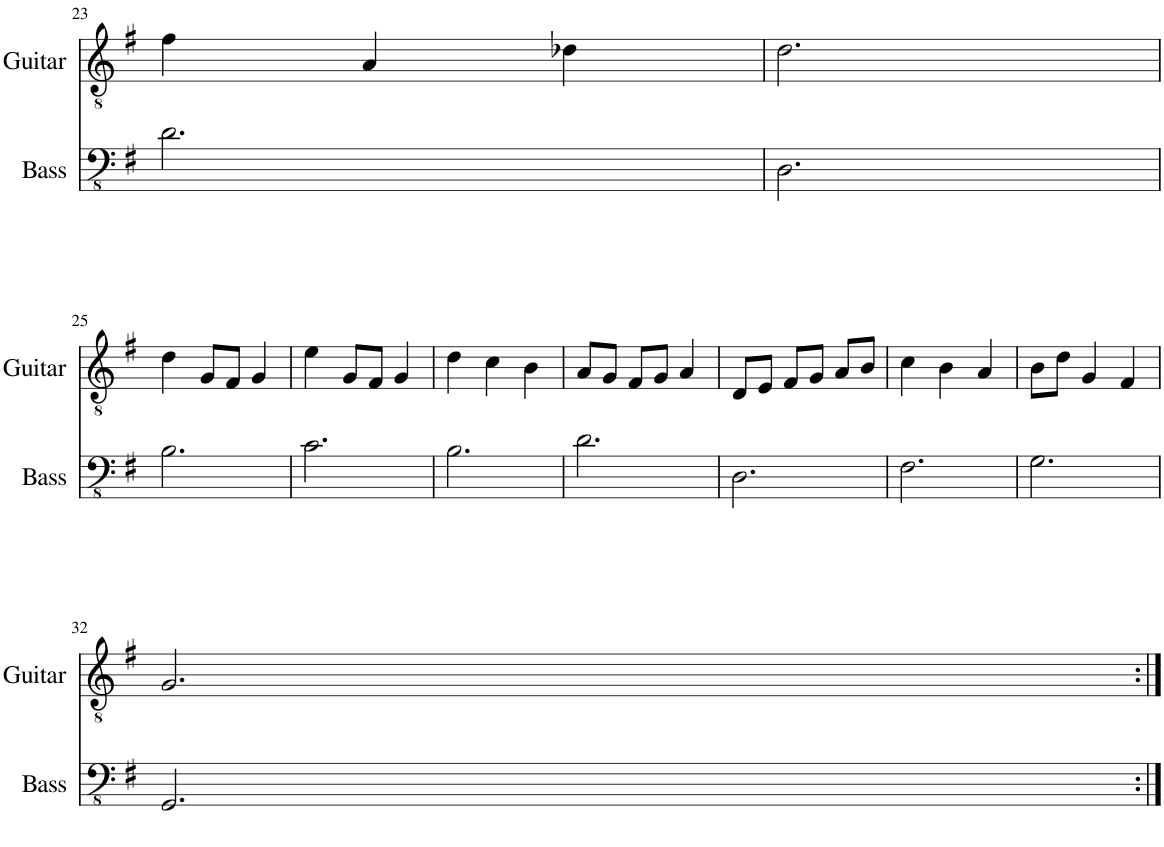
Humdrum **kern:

**kern	**kern
*part2	*part1
*staff2	*staff1
*I"Bass	*I"Guitar
*I'Bass	*I'Guitar
!!LO:PB:g=z
*clefFv4	*clefGv2
*k[f#]	*k[f#]
*M3/4	*M3/4
=23	=23
2.D\	4f#\
.	4A/
.	4d-X\
=24	=24
2.DD\	2.d\
!!LO:LB:g=z
=25	=25
2.BB\	4d\
.	8G/L
.	8F#/J
.	4G/
=26	=26
2.C\	4e\
.	8G/L
.	8F#/J
.	4G/
=27	=27
2.BB\	4d\
.	4c\
.	4B\
=28	=28
2.D\	8A/L
.	8G/J
.	8F#/L
.	8G/J
.	4A/
=29	=29
2.DD\	8D/L
.	8E/J
.	8F#/L
.	8G/J
.	8A/L
.	8B/J
=30	=30
2.FF#\	4c\
.	4B\
.	4A/
=31	=31
2.GG\	8B\L
.	8d\J
.	4G/
.	4F#/
!!LO:LB:g=z
=32	=32
2.GGG/	2.G/
=:|!	=:|!
*-	*-
